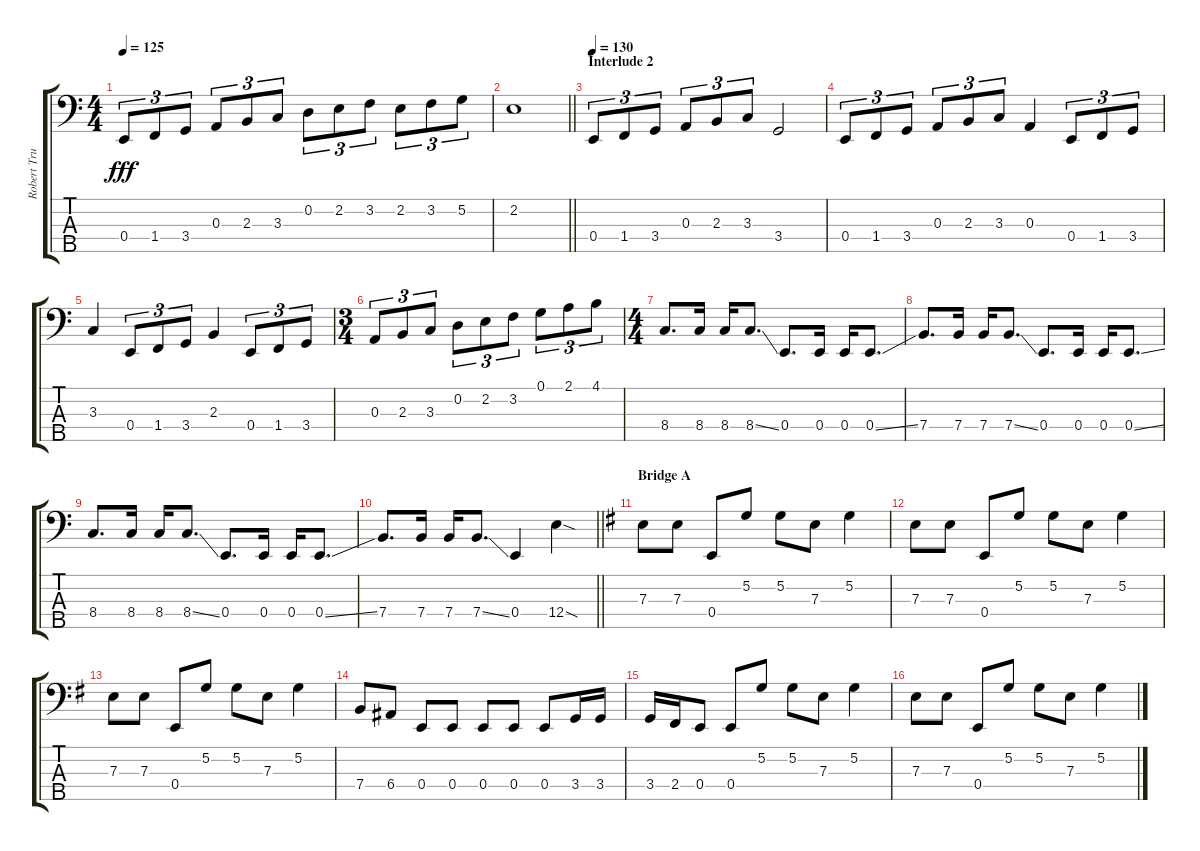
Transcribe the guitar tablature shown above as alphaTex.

\track ("Robert Trujillo" "Robert Tru") {instrument electricbassfinger}
\staff {score tabs}
\tuning (G2 D2 A1 E1 B0) {hide}
\ts (4 4)
\tempo 125
\clef f4
\ks aminor
0.4.8{tu (3 2) dy fff} 1.4.8{tu (3 2)} 3.4.8{tu (3 2)} 0.3.8{tu (3 2)} 2.3.8{tu (3 2)} 3.3.8{tu (3 2)} 0.2.8{tu (3 2)} 2.2.8{tu (3 2)} 3.2.8{tu (3 2)} 2.2.8{tu (3 2)} 3.2.8{tu (3 2)} 5.2.8{tu (3 2)} |
\barLineRight lightlight
2.2.1 |
\section ("" "Interlude 2")
\tempo 130
0.4.8{tu (3 2)} 1.4.8{tu (3 2)} 3.4.8{tu (3 2)} 0.3.8{tu (3 2)} 2.3.8{tu (3 2)} 3.3.8{tu (3 2)} 3.4.2 |
0.4.8{tu (3 2)} 1.4.8{tu (3 2)} 3.4.8{tu (3 2)} 0.3.8{tu (3 2)} 2.3.8{tu (3 2)} 3.3.8{tu (3 2)} 0.3.4 0.4.8{tu (3 2)} 1.4.8{tu (3 2)} 3.4.8{tu (3 2)} |
3.3.4 0.4.8{tu (3 2)} 1.4.8{tu (3 2)} 3.4.8{tu (3 2)} 2.3.4 0.4.8{tu (3 2)} 1.4.8{tu (3 2)} 3.4.8{tu (3 2)} |
\ts (3 4)
0.3.8{tu (3 2)} 2.3.8{tu (3 2)} 3.3.8{tu (3 2)} 0.2.8{tu (3 2)} 2.2.8{tu (3 2)} 3.2.8{tu (3 2)} 0.1.8{tu (3 2)} 2.1.8{tu (3 2)} 4.1.8{tu (3 2)} |
\ts (4 4)
8.4.8{d} 8.4.16 8.4.16 8.4{ss}.8{d} 0.4.8{d} 0.4.16 0.4.16 0.4{ss}.8{d} |
7.4.8{d} 7.4.16 7.4.16 7.4{ss}.8{d} 0.4.8{d} 0.4.16 0.4.16 0.4{ss}.8{d} |
8.4.8{d} 8.4.16 8.4.16 8.4{ss}.8{d} 0.4.8{d} 0.4.16 0.4.16 0.4{ss}.8{d} |
\barLineRight lightlight
7.4.8{d} 7.4.16 7.4.16 7.4{ss}.8{d} 0.4.4 12.4{sod}.4 |
\section ("" "Bridge A")
\ks eminor
7.3.8 7.3.8 0.4.8 5.2.8 5.2.8 7.3.8 5.2.4 |
7.3.8 7.3.8 0.4.8 5.2.8 5.2.8 7.3.8 5.2.4 |
7.3.8 7.3.8 0.4.8 5.2.8 5.2.8 7.3.8 5.2.4 |
7.4.8 6.4.8 0.4.8 0.4.8 0.4.8 0.4.8 0.4.8 3.4.16 3.4.16 |
3.4.16 2.4.16 0.4.8 0.4.8 5.2.8 5.2.8 7.3.8 5.2.4 |
7.3.8 7.3.8 0.4.8 5.2.8 5.2.8 7.3.8 5.2.4
